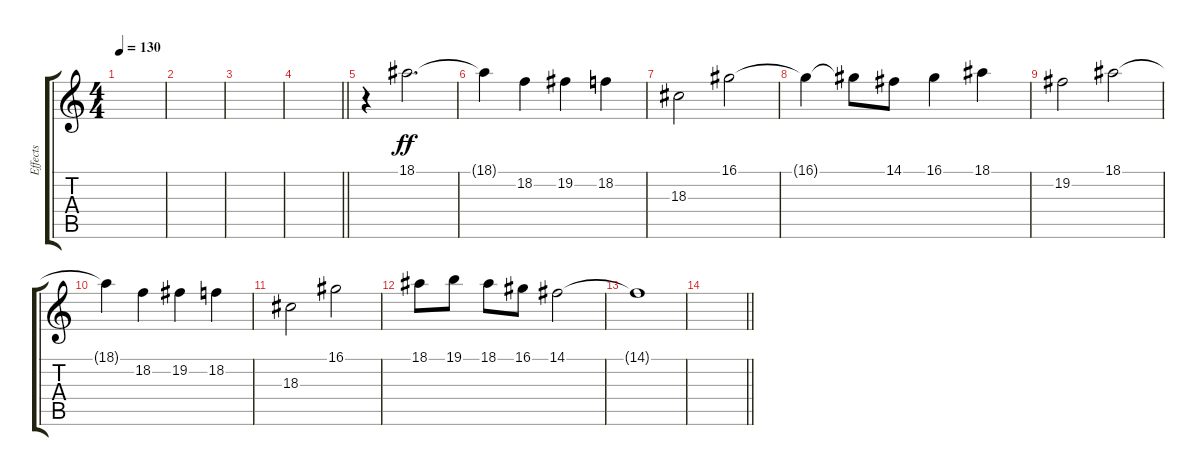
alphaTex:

\track ("Effects" "Effects") {instrument accordion}
\staff {score tabs}
\tuning (E4 B3 G3 D3 A2 E2) {hide}
\ts (4 4)
\tempo 130
\clef g2
\ks c
|
|
|
\barLineRight lightlight
|
r.4 18.1.2{d dy ff} |
18.1{t}.4 18.2.4 19.2.4 18.2.4 |
18.3.2 16.1.2 |
16.1{t}.4 16.1{t}.8 14.1.8 16.1.4 18.1.4 |
19.2.2 18.1.2 |
18.1{t}.4 18.2.4 19.2.4 18.2.4 |
18.3.2 16.1.2 |
18.1.8 19.1.8 18.1.8 16.1.8 14.1.2 |
14.1{t}.1 |
\barLineRight lightlight
